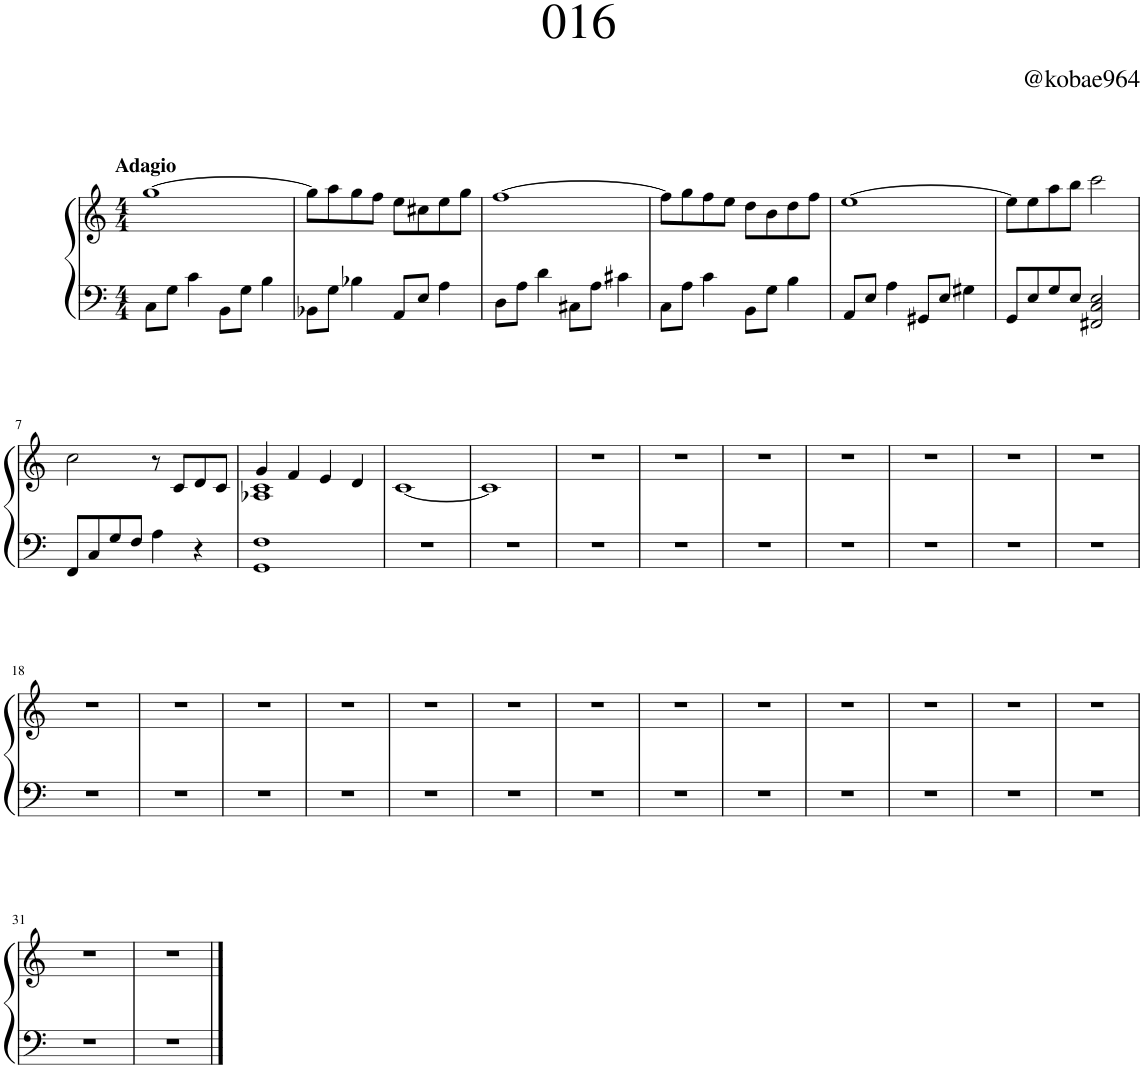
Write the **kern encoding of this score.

**kern	**kern
*part1	*part1
*staff2	*staff1
*I"Piano	*
*I'Pno	*
*clefF4	*clefG2
*k[]	*k[]
*M4/4	*M4/4
=1	=1
!	!LO:TX:a:B:t=Adagio
8C\L	[1gg
8G\J	.
4c\	.
8BB\L	.
8G\J	.
4B\	.
=2	=2
8BB-X\L	8gg\L]
8G\J	8aa\
4B-X\	8gg\
.	8ff\J
8AA/L	8ee\L
8E/J	8cc#X\
4A\	8ee\
.	8gg\J
=3	=3
8D\L	[1ff
8A\J	.
4d\	.
8C#X\L	.
8A\J	.
4c#X\	.
=4	=4
8C\L	8ff\L]
8A\J	8gg\
4c\	8ff\
.	8ee\J
8BB\L	8dd\L
8G\J	8b\
4B\	8dd\
.	8ff\J
=5	=5
8AA/L	[1ee
8E/J	.
4A\	.
8GG#X/L	.
8E/J	.
4G#X\	.
=6	=6
8GG/L	8ee\L]
8E/	8ee\
8G/	8aa\
8E/J	8bb\J
2FF#X/ 2C/ 2E/	2ccc\
!!LO:LB:g=z
=7	=7
8FF/L	2cc\
8C/	.
8G/	.
8F/J	.
4A\	8r
.	8c/L
4r	8d/
.	8c/J
=8	=8
*	*^
1GG 1F	4g/	1A-X 1c
.	4f/	.
.	4e/	.
.	4d/	.
*	*v	*v
=9	=9
1r	[1c
=10	=10
1r	1c]
=11	=11
1r	1r
=12	=12
1r	1r
=13	=13
1r	1r
=14	=14
1r	1r
=15	=15
1r	1r
=16	=16
1r	1r
=17	=17
1r	1r
!!LO:LB:g=z
=18	=18
1r	1r
=19	=19
1r	1r
=20	=20
1r	1r
=21	=21
1r	1r
=22	=22
1r	1r
=23	=23
1r	1r
=24	=24
1r	1r
=25	=25
1r	1r
=26	=26
1r	1r
=27	=27
1r	1r
=28	=28
1r	1r
=29	=29
1r	1r
=30	=30
1r	1r
!!LO:LB:g=z
=31	=31
1r	1r
=32	=32
1r	1r
==	==
*-	*-
